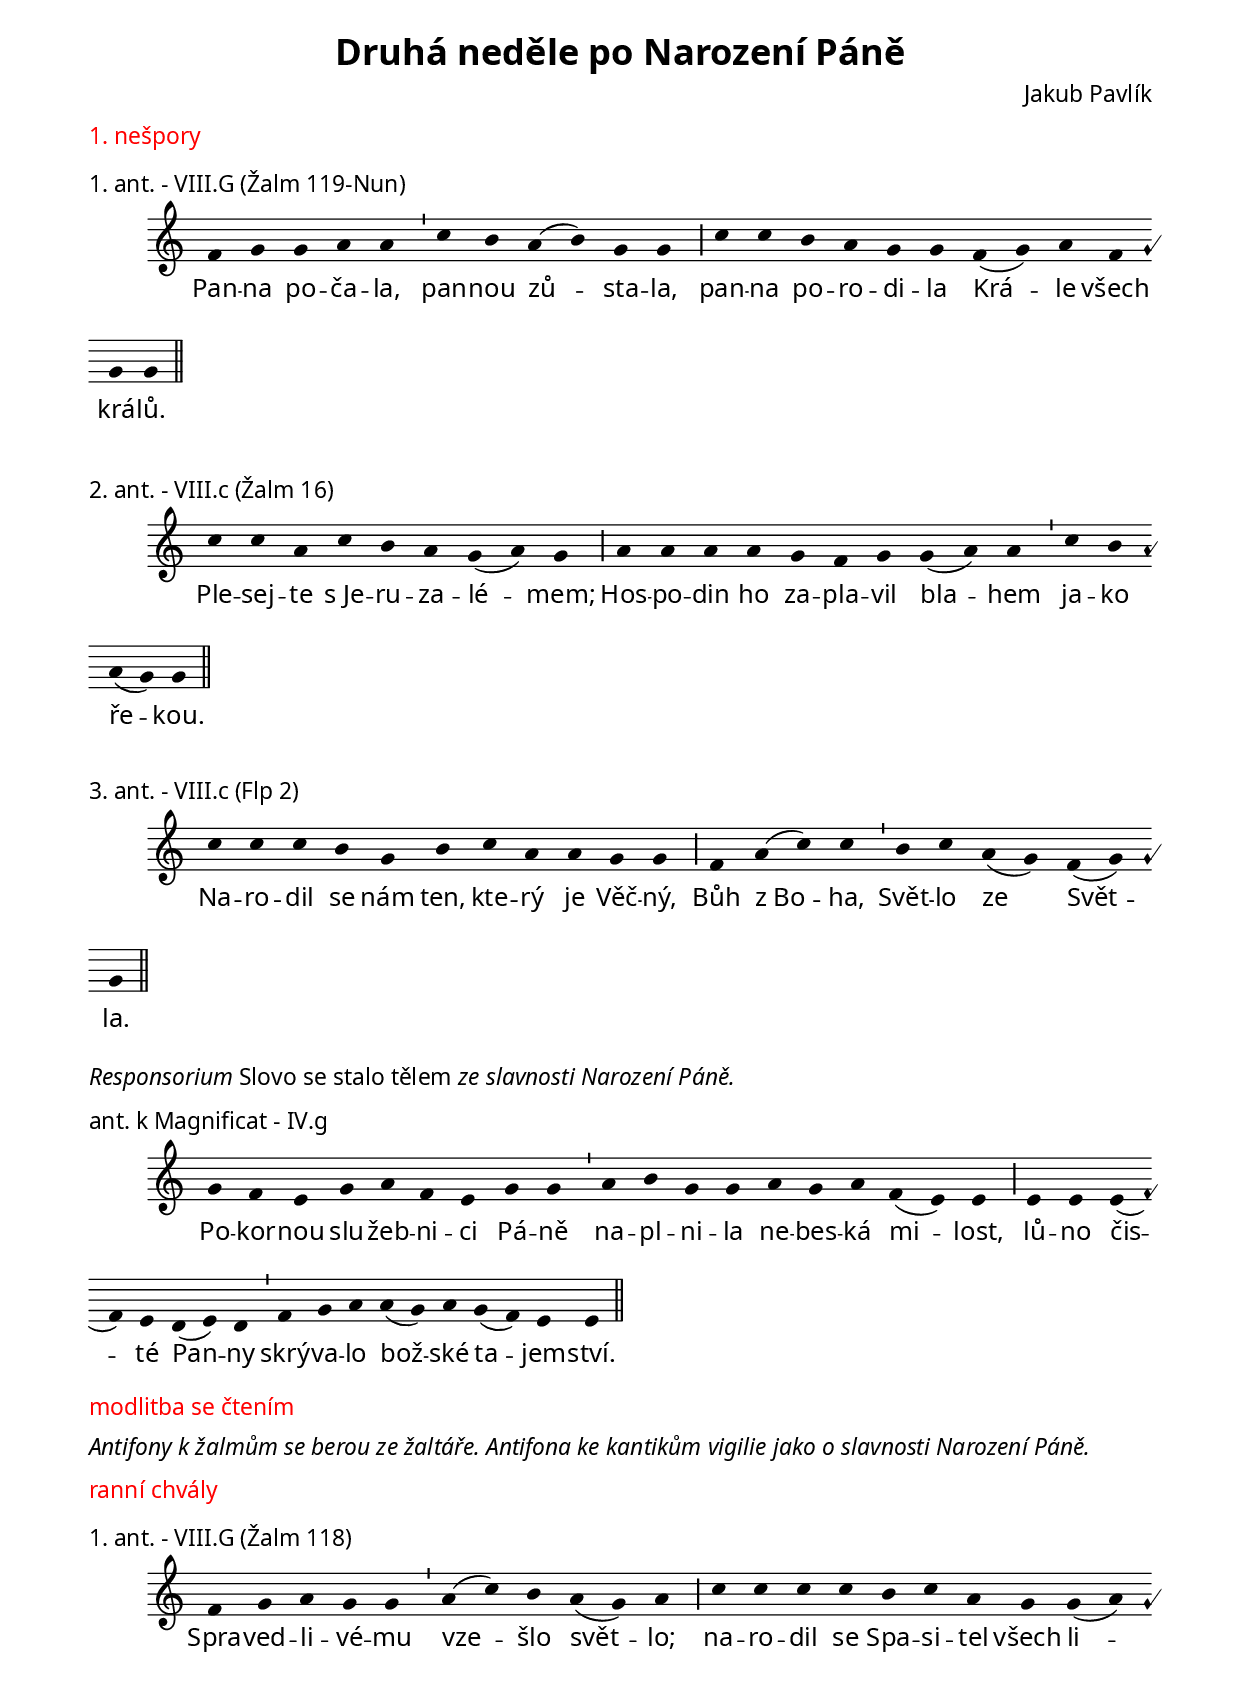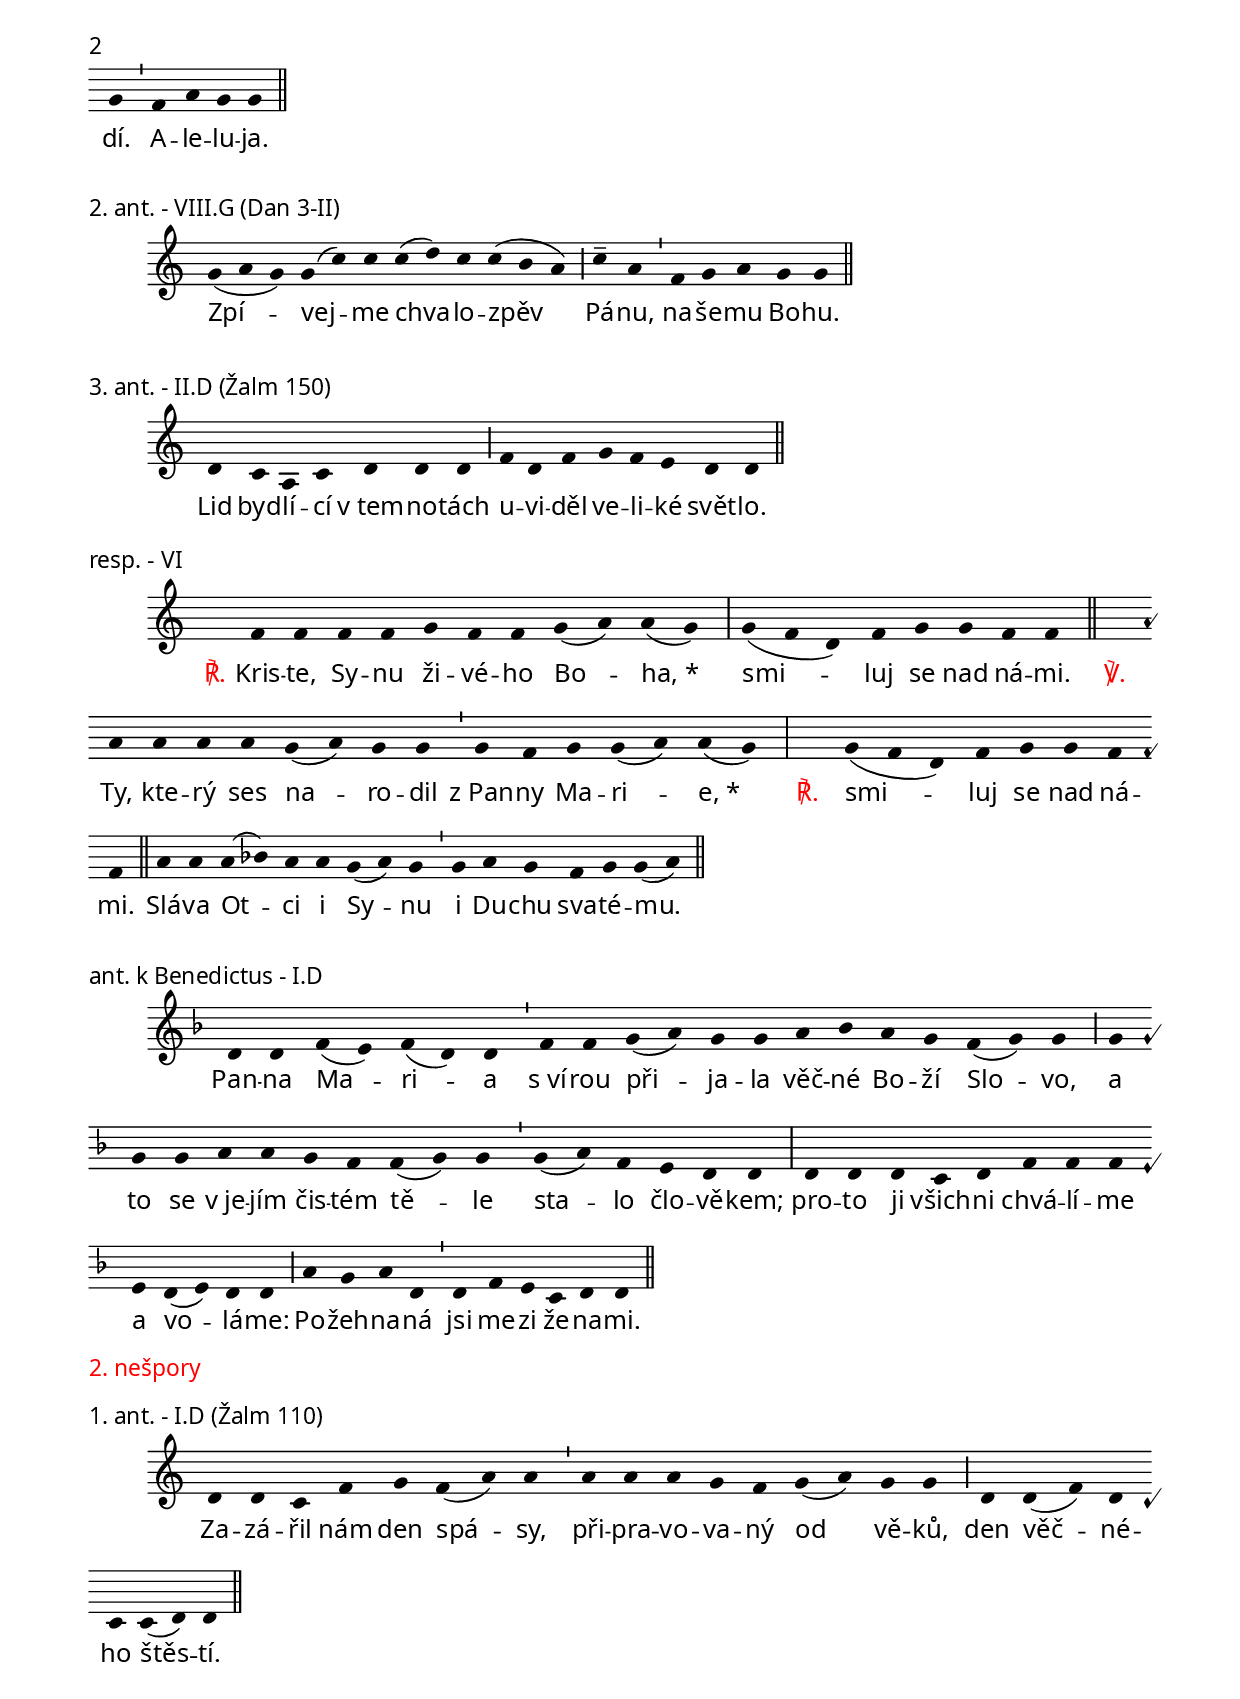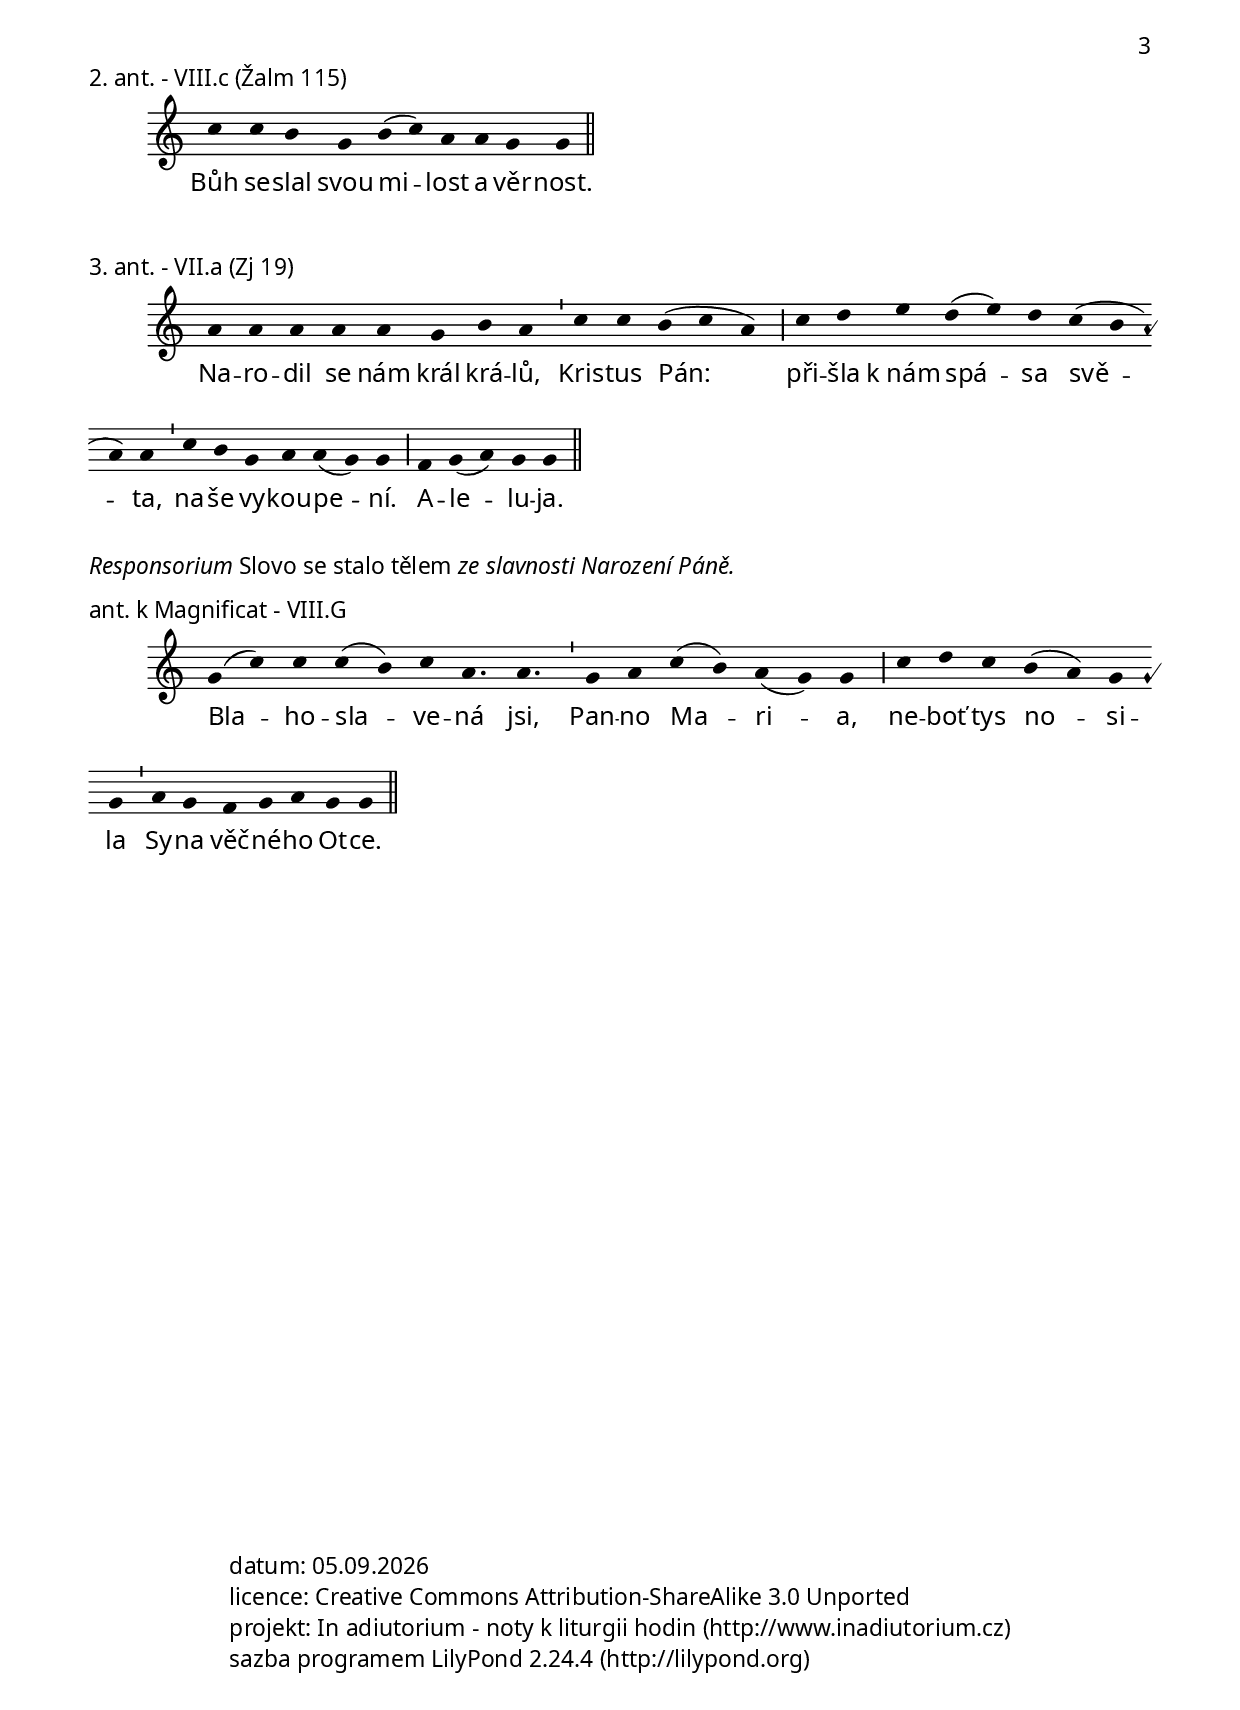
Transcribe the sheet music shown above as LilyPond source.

\version "2.17.25"

\header {
  title = "Druhá neděle po Narození Páně"
  composer = "Jakub Pavlík"
}

\include "spolecne.ly"
\include "dilyresponsorii.ly"

\markup {\nadpisHodinka {"1. nešpory"}}

\score {
  \relative c' {
    \choralniRezim
    f g g a a \barMin
    c b a( b) g g \barMaior
    c c b a g g f( g) a f g g \barFinalis
  }
  \addlyrics {
    Pan -- na po -- ča -- la,
    pan -- nou zů -- sta -- la,
    pan -- na po -- ro -- di -- la Krá -- le všech krá -- lů.
  }
  \header {
    quid = "1. ant."
    modus = "VIII"
    differentia = "G"
    psalmus = "Žalm 119-Nun"
    fons = "oktáv Narození Páně, 27.12., k Magnificat, druhá část jiný text"
    fial = "fial://vanoce_narozenipane.ly#27-amag?cast=1-2"
    id = "ne1-a1"
    piece = \markup {\sestavTitulek}
  }
}

\score {
  \relative c'' {
    \choralniRezim
    c4 c a c b a g( a) g \barMaior
    a a a a g f g g( a) a \barMin
    c b a( g) g \barFinalis
  }
  \addlyrics {
    Ple -- sej -- te s_Je -- ru -- za -- lé -- mem;
    Hos -- po -- din ho za -- pla -- vil bla -- hem
    ja -- ko ře -- kou.
  }
  \header {
    quid = "2. ant."
    modus = "VIII"
    differentia = "c"
    psalmus = "Žalm 16"
    id = "ne1-a2"
    piece = \markup {\sestavTitulek}
  }
}

\score {
  \relative c'' {
    \choralniRezim
    c4 c c b g
    b c a a g g \barMaior
    f a( c) c \barMin
    b c a( g) f( g) g \barFinalis
  }
  \addlyrics {
    Na -- ro -- dil se nám ten,
    kte -- rý je Věč -- ný,
    Bůh z_Bo -- ha,
    Svět -- lo ze Svět -- la.
  }
  \header {
    quid = "3. ant."
    modus = "VIII"
    differentia = "c"
    psalmus = "Flp 2"
    id = "ne1-a3"
    piece = \markup {\sestavTitulek}
  }
}

\markup\italic{Responsorium \upright{Slovo se stalo tělem} ze slavnosti Narození Páně.}

\score {
  \relative c'' {
    \choralniRezim
    g4 f e g a f e g g \barMin
    a4 b g g a g a f( e) e \barMaior
    e e e( f) e d( e) d \barMin
    f g a a( g) a g( f) e e \barFinalis
  }
  \addlyrics {
    Po -- kor -- nou slu -- žeb -- ni -- ci Pá -- ně
    na -- pl -- ni -- la ne -- bes -- ká mi -- lost,
    lů -- no čis -- té Pan -- ny
    skrý -- va -- lo bož -- ské ta -- jem -- ství.
  }
  \header {
    quid = "ant. k Magnificat"
    modus = "IV"
    differentia = "g"
    psalmus = "Magnificat"
    id = "ne1-amag"
    piece = \markup {\sestavTitulekBezZalmu}
  }
}

\markup {\nadpisHodinka {"modlitba se čtením"}}

\markup\italic{
  Antifony k žalmům se berou ze žaltáře.
  Antifona ke kantikům vigilie jako o slavnosti Narození Páně.
}

\markup {\nadpisHodinka {"ranní chvály"}}

\score {
  \relative c' {
    \choralniRezim
    f4 g a g g \barMin a( c) b a( g) a \barMaior
    c c c c b c a g g( a) g \barMin
    f a g g \barFinalis
  }
  \addlyrics {
    Spra -- ved -- li -- vé -- mu vze -- šlo svět -- lo;
    na -- ro -- dil se Spa -- si -- tel všech li -- dí.
    A -- le -- lu -- ja.
  }
  \header {
    quid = "1. ant."
    modus = "VIII"
    differentia = "G"
    psalmus = "Žalm 118"
    id = "rch-a1"
    piece = \markup {\sestavTitulek}
  }
}

\score {
  \relative c'' {
    \choralniRezim
    g4( a g) g( c) c c( d) c c( b a) \barMaior
    c4-- a \barMin f g a g g \barFinalis
  }
  \addlyrics {
    Zpí -- vej -- me chva -- lo -- zpěv Pá -- nu,
    na -- še -- mu Bo -- hu.
  }
  \header {
    quid = "2. ant."
    modus = "VIII"
    differentia = "G"
    psalmus = "Dan 3-II"
    fial = "antifony/tyden2_1nedele.ly#rch-ant2?zacatek=12"
    placet = "3 nevyvážená, od předlohy spíš oddělit (popř. upravit obě)"
    id = "rch-a2"
    piece = \markup {\sestavTitulek}
  }
}

\score {
  \relative c' {
    \choralniRezim
    d4 c a c d d d \barMaior
    f d f g f e d d \barFinalis
  }
  \addlyrics {
    Lid byd -- lí -- cí v_tem -- no -- tách
    u -- vi -- děl ve -- li -- ké svět -- lo.
  }
  \header {
    quid = "3. ant."
    modus = "II"
    differentia = "D"
    psalmus = "Žalm 150"
    id = "rch-a3"
    piece = \markup {\sestavTitulek}
  }
}

\score {
  \relative c' {
    \choralniRezim

    % R
      \neviditelna f
      f4 f f f g f f g( a) a( g) \barMax
      g( f d) f g g f f \barFinalis
      % V
      \neviditelna f
      a4 a a a g( a) g g \barMin g f g g( a) a( g) \barMax
      % R
      \neviditelna g
      g( f d) f g g f f \barFinalis
      % Slava
      \respVIdoxologie \barFinalis
  }
  \addlyrics {
    \Response Kris -- te, Sy -- nu ži -- vé -- ho Bo -- ha,_*
    smi -- luj se nad ná -- mi.

    \Verse Ty, kte -- rý ses na -- ro -- dil z_Pan -- ny Ma -- ri -- e,_*
    \Response smi -- luj se nad ná -- mi.

    \textRespDoxologie
  }
  \header {
    quid = "resp."
    modus = "VI"
    fial = "responsoria.ly#1ne-rch?jiny_vers"
    id = "rch-r"
    piece = \markup {\sestavTitulekResp}
  }
}

\score {
  \relative c' {
    \choralniRezim
    \key f \major
    d4 d f( e) f( d) d \barMin
    f f g( a) g g a bes a g f( g) g \barMaior

    g g g a a g f f( g) g \barMin
    g( a) f e d d \barMax

    d d d c d f f f e d( e) d d \barMaior

    a' g a d, \barMin
    d f e c d d \barFinalis
  }
  \addlyrics {
    Pan -- na Ma -- ri -- a
    s_ví -- rou při -- ja -- la věč -- né Bo -- ží Slo -- vo,

    a to se v_je -- jím čis -- tém tě -- le
    sta -- lo člo -- vě -- kem;

    pro -- to ji všich -- ni chvá -- lí -- me a vo -- lá -- me:

    Po -- žeh -- na -- ná jsi me -- zi že -- na -- mi.
  }
  \header {
    quid = "ant. k Benedictus"
    modus = "I"
    differentia = "D"
    psalmus = "Benedictus"
    placet = "_Panna Maria_ nepřirozené"
    id = "rch-aben"
    piece = \markup {\sestavTitulekBezZalmu}
  }
}

\markup {\nadpisHodinka {"2. nešpory"}}

\score {
  \relative c' {
    \choralniRezim
    d4 d c f g f( a) a \barMin
    a a a g f g( a) g g \barMaior
    d d( f) d c c( d) d \barFinalis
  }
  \addlyrics {
    Za -- zá -- řil nám den spá -- sy,
    při -- pra -- vo -- va -- ný od vě -- ků,
    den věč -- né -- ho štěs -- tí.
  }
  \header {
    quid = "1. ant."
    modus = "I"
    differentia = "D"
    psalmus = "Žalm 110"
    placet = "2 napojení závěrečné části je v rámci korpusu hodně exotické"
    id = "ne2-a1"
    piece = \markup {\sestavTitulek}
  }
}

\score {
  \relative c'' {
    \choralniRezim
    c4 c b
    g b( c) a a g g \barFinalis
  }
  \addlyrics {
    Bůh se -- slal
    svou mi -- lost a věr -- nost.
  }
  \header {
    quid = "2. ant."
    modus = "VIII"
    differentia = "c"
    psalmus = "Žalm 115"
    id = "ne2-a2"
    piece = \markup {\sestavTitulek}
  }
}

\score {
  \relative c'' {
    \choralniRezim
    a4 a a a a g b a \barMin
    c c b( c a) \barMaior
    c d e d( e) d c( b a) a \barMin
    c b g a a( g) g \barMaior
    f g( a) g g \barFinalis
  }
  \addlyrics {
    Na -- ro -- dil se nám král krá -- lů,
    Kris -- tus Pán:
    při -- šla k_nám spá -- sa svě -- ta,
    na -- še vy -- kou -- pe -- ní.
    A -- le -- lu -- ja.
  }
  \header {
    quid = "3. ant."
    modus = "VII"
    differentia = "a"
    psalmus = "Zj 19"
    placet = "3 líbí se mi, ale začátek by asi byl vhodnější zpěvněji"
    id = "ne2-a3"
    piece = \markup {\sestavTitulek}
  }
}

\markup\italic{Responsorium \upright{Slovo se stalo tělem} ze slavnosti Narození Páně.}

\score {
  \relative c'' {
    \choralniRezim
    g4( c) c c( b) c a4. a \barMin g4 a c( b) a( g) g \barMaior
    c d c b( a) g g \barMin
    a g f g a g g \barFinalis
  }
  \addlyrics {
    Bla -- ho -- sla -- ve -- ná jsi, Pan -- no Ma -- ri -- a,
    ne -- boť tys no -- si -- la
    Sy -- na věč -- né -- ho Ot -- ce.
  }
  \header {
    quid = "ant. k Magnificat"
    modus = "VIII"
    differentia = "G"
    psalmus = "Magnificat"
    fial = "commune/commune_maria.ly#2ne-amag?cast=1-2"
    id = "ne2-amag"
    piece = \markup {\sestavTitulekBezZalmu}
  }
}